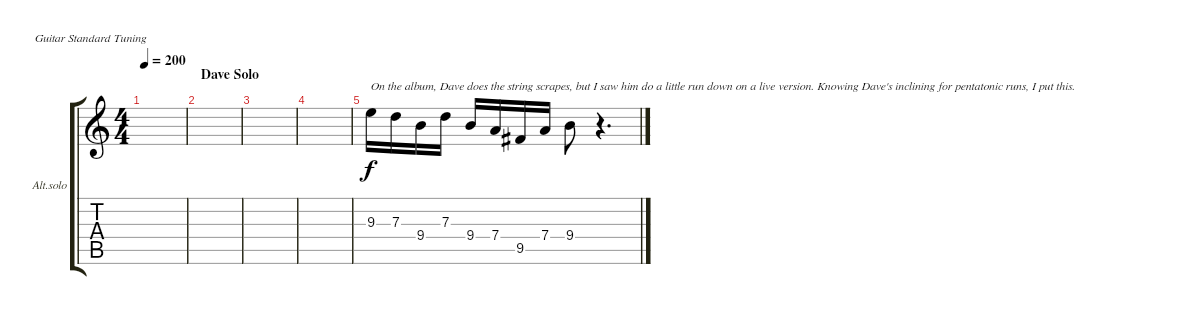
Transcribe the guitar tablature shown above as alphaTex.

\bracketExtendMode groupsimilarinstruments
\firstSystemTrackNameOrientation horizontal
\otherSystemsTrackNameOrientation horizontal
\track ("Solo alternatives" "Alt.solo") {instrument overdrivenguitar}
\staff {score tabs}
\tuning (E4 B3 G3 D3 A2 E2)
\ts (4 4)
\tempo 200
\clef g2
\ks c
|
\section ("" "Dave Solo")
|
|
|
9.3.16{txt "On the album, Dave does the string scrapes, but I saw him do a little run down on a live version. Knowing Dave's inclining for pentatonic runs, I put this."} 7.3.16 9.4.16 7.3.16 9.4.16 7.4.16 9.5.16 7.4.16 9.4.8 r.4{d}
